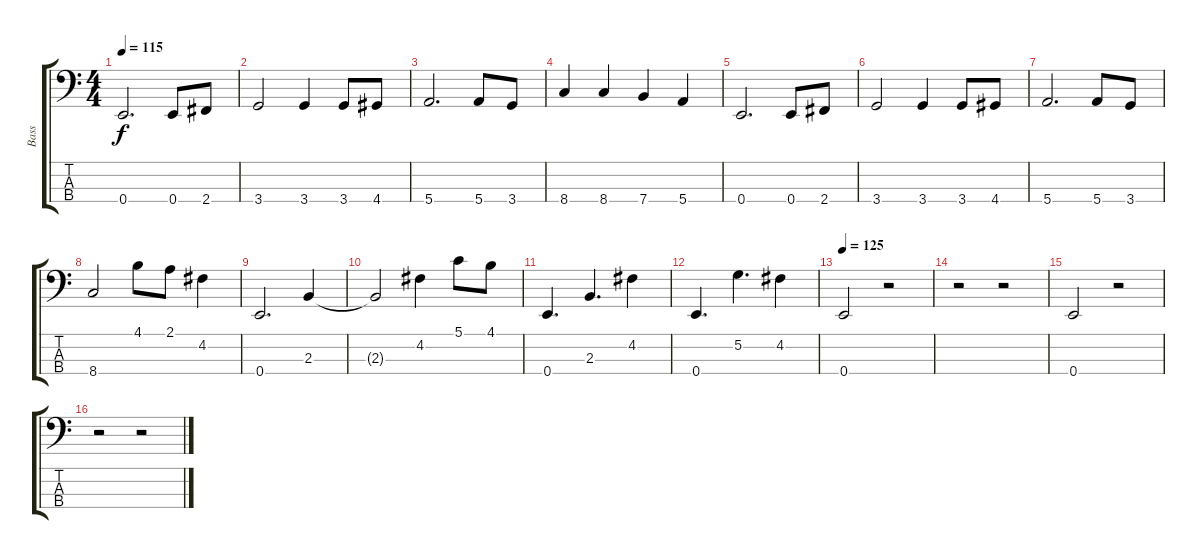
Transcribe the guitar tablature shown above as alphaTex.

\track ("Bass" "Bass") {instrument electricbassfinger}
\staff {score tabs}
\tuning (G2 D2 A1 E1) {hide}
\ts (4 4)
\tempo 115
\clef f4
\ks c
0.4.2{d dy f} 0.4.8 2.4.8 |
3.4.2 3.4.4 3.4.8 4.4.8 |
5.4.2{d} 5.4.8 3.4.8 |
8.4.4 8.4.4 7.4.4 5.4.4 |
0.4.2{d} 0.4.8 2.4.8 |
3.4.2 3.4.4 3.4.8 4.4.8 |
5.4.2{d} 5.4.8 3.4.8 |
8.4.2 4.1.8 2.1.8 4.2.4 |
0.4.2{d} 2.3.4 |
2.3{t}.2 4.2.4 5.1.8 4.1.8 |
0.4.4{d} 2.3.4{d} 4.2.4 |
0.4.4{d} 5.2.4{d} 4.2.4 |
\tempo 125
0.4.2 r.2 |
r.2 r.2 |
0.4.2 r.2 |
r.2 r.2
